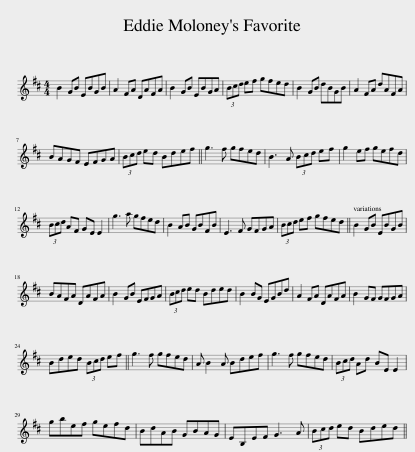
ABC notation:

X:1
L:1/8
M:4/4
I:linebreak $
K:D
V:1 treble
V:1
 B2 GB EBGB | A2 FA DAFA | B2 GB EBGA | (3Bcd ef gfed | B2 GB dBGB | %5
 A2 FA dAFA |$ BAGF EFGA | (3Bcd ed Bdef || g3 f gfed | B3 A (3Bcd ef | %10
 g2 ef gefd |$ (3Bcd AF GE E2 | g3 a gfed | B2 AB GBFB | E3 F GFGA | %15
 (3Bcd ef gfed || B2 GB EBGB |$ BAFA DAFA | B2 GB EFGA | (3Bcd ed Bded | %20
 B2 BG EGBd | A2 FA DAFA | B2 GF GFGA |$ Bded (3Bcd ef || g3 f gfed | %25
 A B2 A Bdef | g3 f gfed | (3Bcd Ad BE E2 |$ gbef gefd | BdAB GBAG | %30
 EB,EF G3 A | (3Bcd ed Bded || %32
